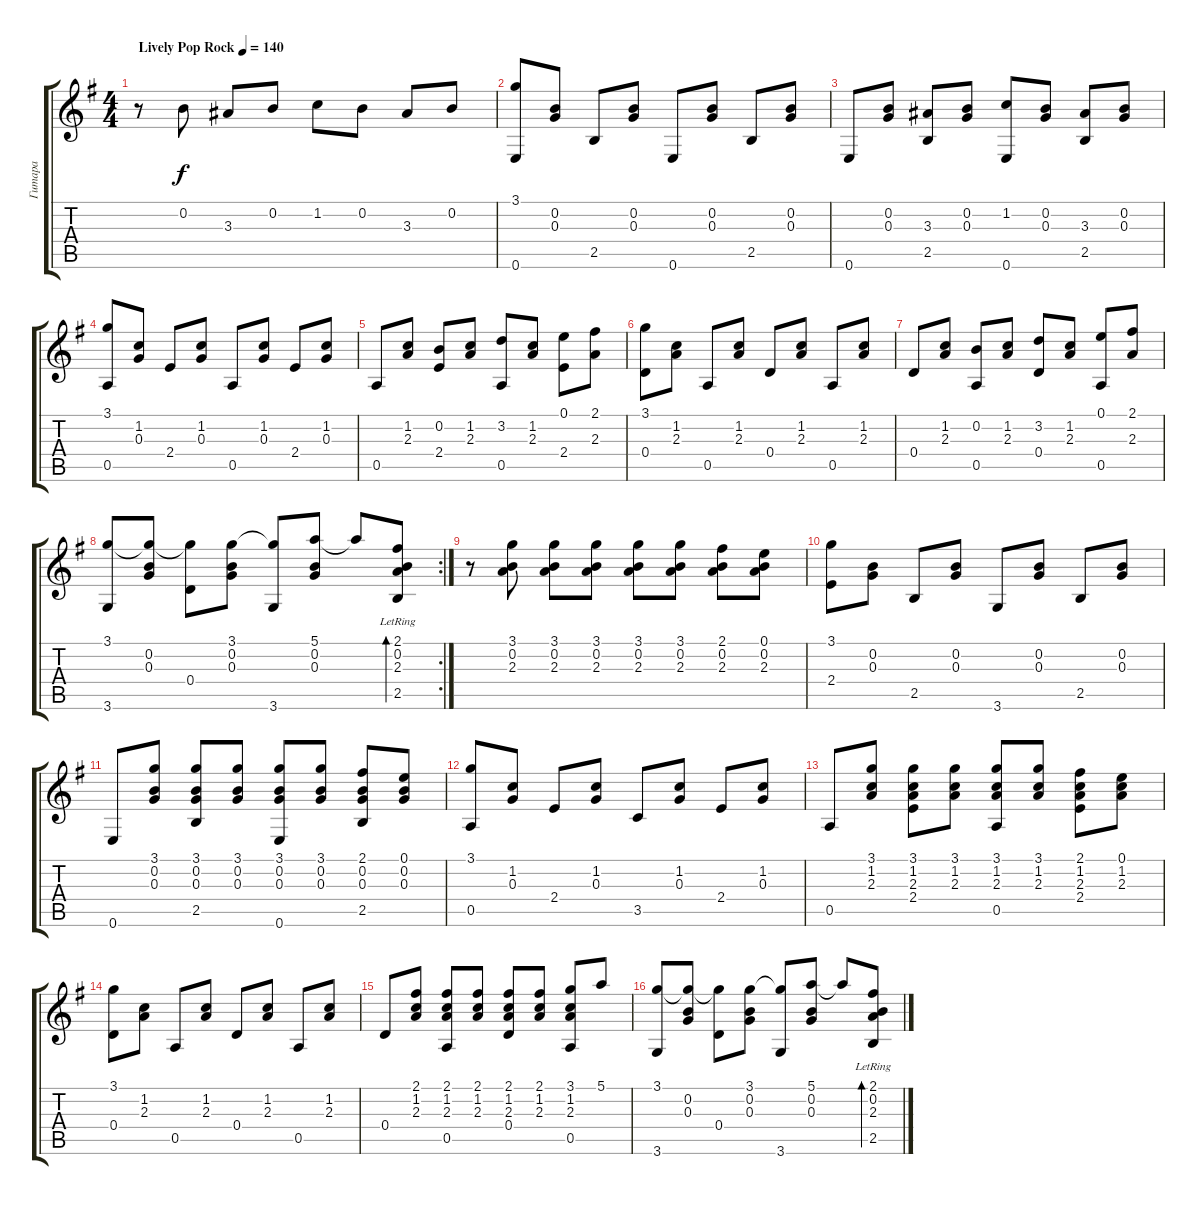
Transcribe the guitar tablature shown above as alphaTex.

\track ("Гитара" "Гитара") {instrument acousticguitarnylon}
\staff {score tabs}
\tuning (E4 B3 G3 D3 A2 E2) {hide}
\ts (4 4)
\tempo (140 "Lively Pop Rock")
\clef g2
\ks eminor
r.8{dy f instrument acousticguitarnylon} 0.2.8 3.3.8 0.2.8 1.2.8 0.2.8 3.3.8 0.2.8 |
(3.1 0.6).8 (0.2 0.3).8 2.5.8 (0.2 0.3).8 0.6.8 (0.2 0.3).8 2.5.8 (0.2 0.3).8 |
0.6.8 (0.2 0.3).8 (3.3 2.5).8 (0.2 0.3).8 (1.2 0.6).8 (0.2 0.3).8 (3.3 2.5).8 (0.2 0.3).8 |
(3.1 0.5).8 (1.2 0.3).8 2.4.8 (1.2 0.3).8 0.5.8 (1.2 0.3).8 2.4.8 (1.2 0.3).8 |
0.5.8 (1.2 2.3).8 (0.2 2.4).8 (1.2 2.3).8 (3.2 0.5).8 (1.2 2.3).8 (0.1 2.4).8 (2.1 2.3).8 |
(3.1 0.4).8 (1.2 2.3).8 0.5.8 (1.2 2.3).8 0.4.8 (1.2 2.3).8 0.5.8 (1.2 2.3).8 |
0.4.8 (1.2 2.3).8 (0.2 0.5).8 (1.2 2.3).8 (3.2 0.4).8 (1.2 2.3).8 (0.1 0.5).8 (2.1 2.3).8 |
\rc 2
(3.1 3.6).8 (3.1{t} 0.2 0.3).8 (3.1{t} 0.4).8 (3.1 0.2 0.3).8 (3.1{t} 3.6).8 (5.1 0.2 0.3).8 5.1{t}.8 (2.1{lr} 0.2{lr} 2.3{lr} 2.5{lr}).8{bd 60} |
r.8 (3.1 0.2 2.3).8 (3.1 0.2 2.3).8 (3.1 0.2 2.3).8 (3.1 0.2 2.3).8 (3.1 0.2 2.3).8 (2.1 0.2 2.3).8 (0.1 0.2 2.3).8 |
(3.1 2.4).8 (0.2 0.3).8 2.5.8 (0.2 0.3).8 3.6.8 (0.2 0.3).8 2.5.8 (0.2 0.3).8 |
0.6.8 (3.1 0.2 0.3).8 (3.1 0.2 0.3 2.5).8 (3.1 0.2 0.3).8 (3.1 0.2 0.3 0.6).8 (3.1 0.2 0.3).8 (2.1 0.2 0.3 2.5).8 (0.1 0.2 0.3).8 |
(3.1 0.5).8 (1.2 0.3).8 2.4.8 (1.2 0.3).8 3.5.8 (1.2 0.3).8 2.4.8 (1.2 0.3).8 |
0.5.8 (3.1 1.2 2.3).8 (3.1 1.2 2.3 2.4).8 (3.1 1.2 2.3).8 (3.1 1.2 2.3 0.5).8 (3.1 1.2 2.3).8 (2.1 1.2 2.3 2.4).8 (0.1 1.2 2.3).8 |
(3.1 0.4).8 (1.2 2.3).8 0.5.8 (1.2 2.3).8 0.4.8 (1.2 2.3).8 0.5.8 (1.2 2.3).8 |
0.4.8 (2.1 1.2 2.3).8 (2.1 1.2 2.3 0.5).8 (2.1 1.2 2.3).8 (2.1 1.2 2.3 0.4).8 (2.1 1.2 2.3).8 (3.1 1.2 2.3 0.5).8 5.1.8 |
(3.1 3.6).8 (3.1{t} 0.2 0.3).8 (3.1{t} 0.4).8 (3.1 0.2 0.3).8 (3.1{t} 3.6).8 (5.1 0.2 0.3).8 5.1{t}.8 (2.1{lr} 0.2{lr} 2.3{lr} 2.5{lr}).8{bd 60}
